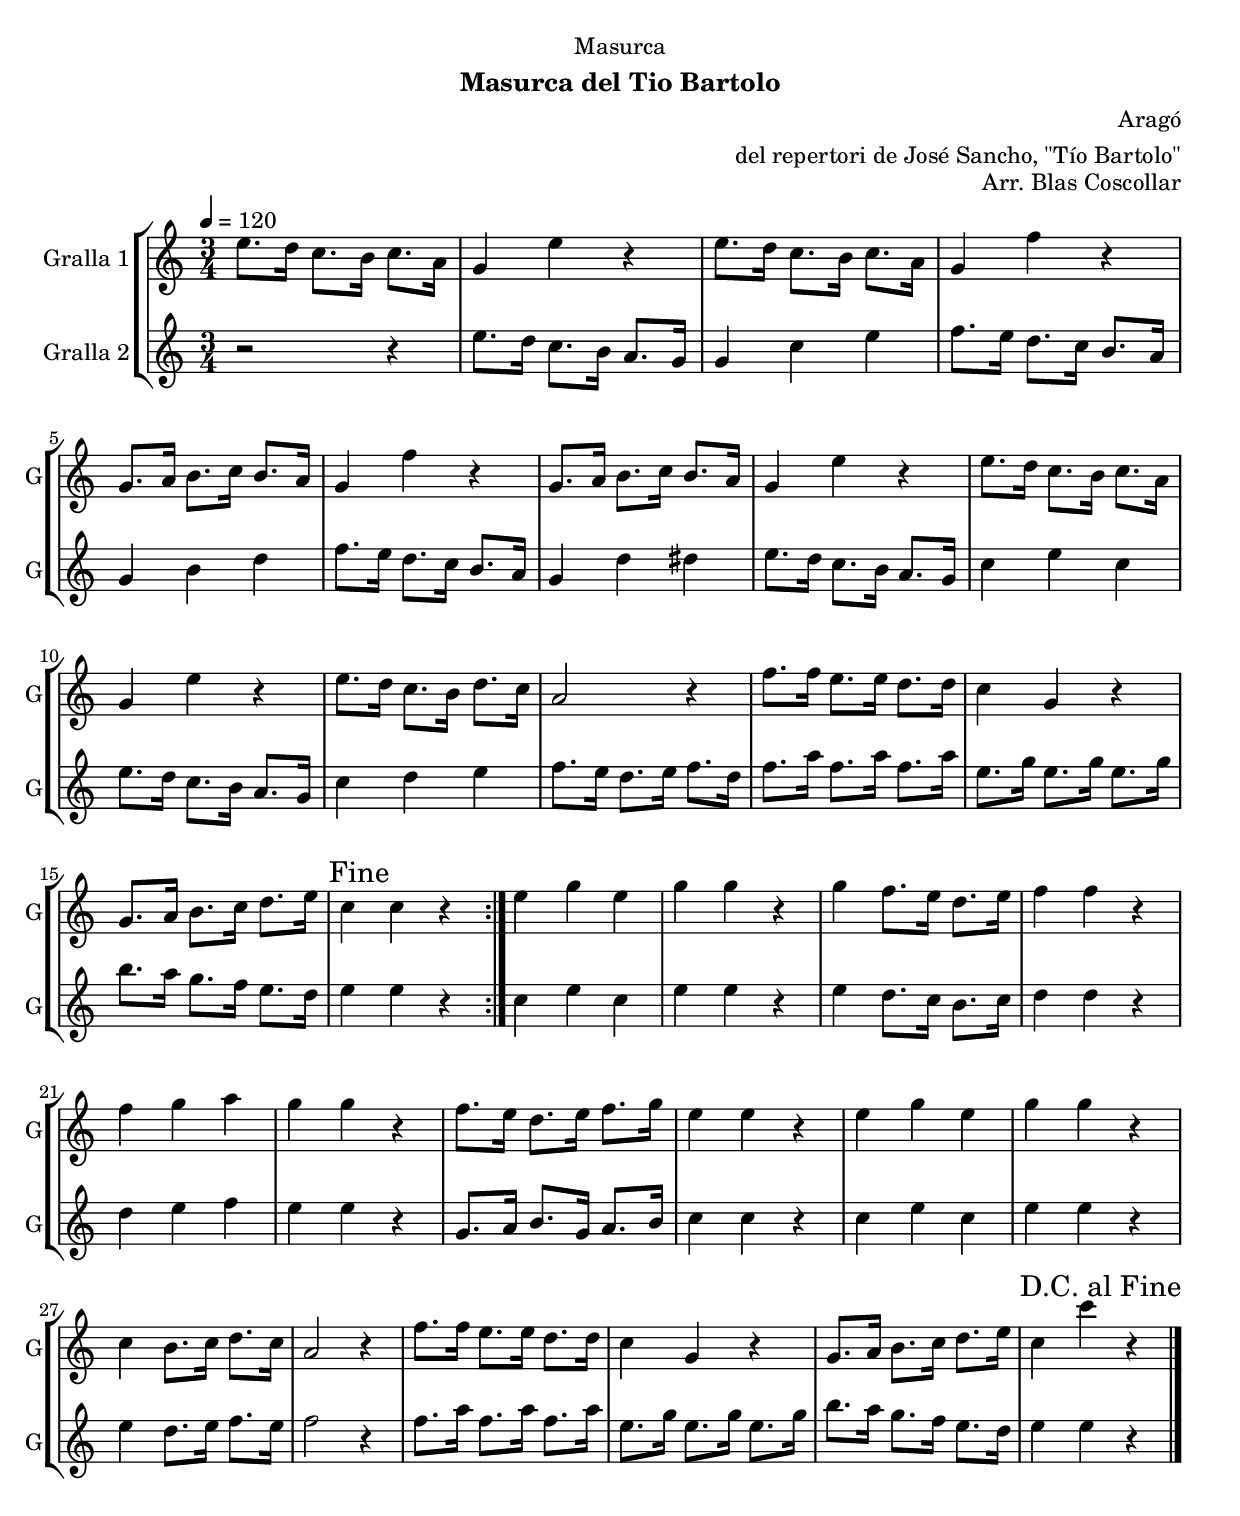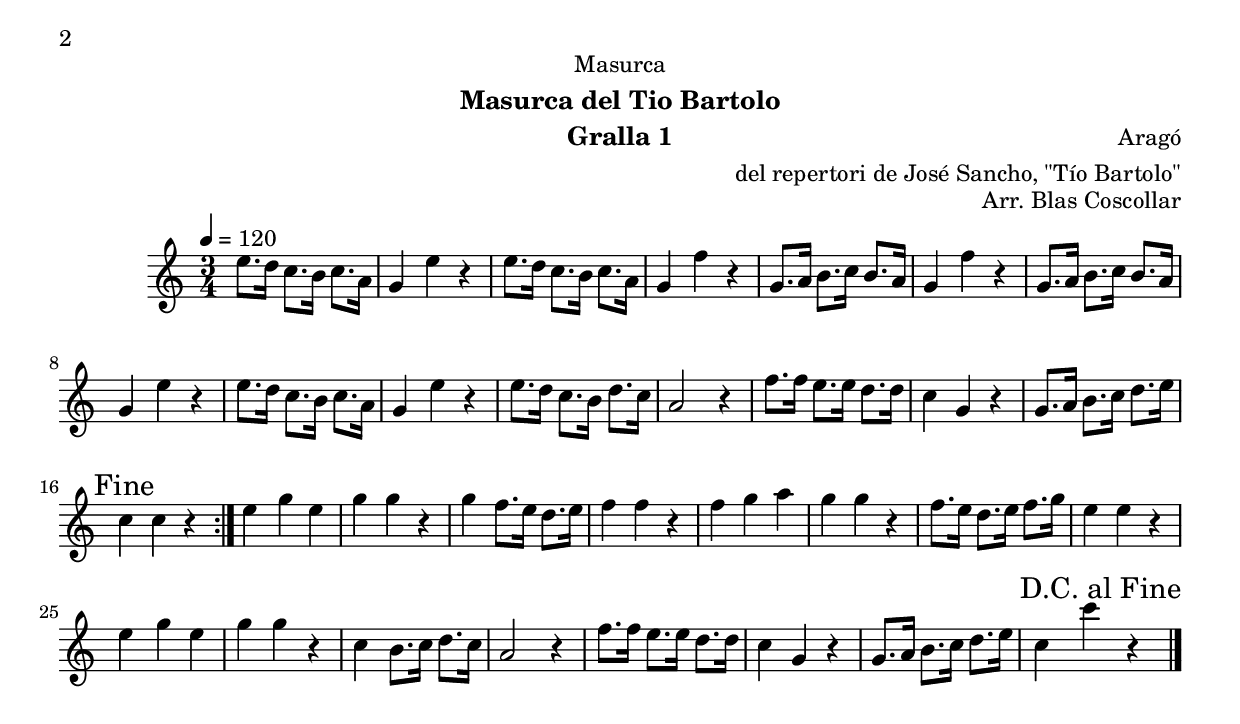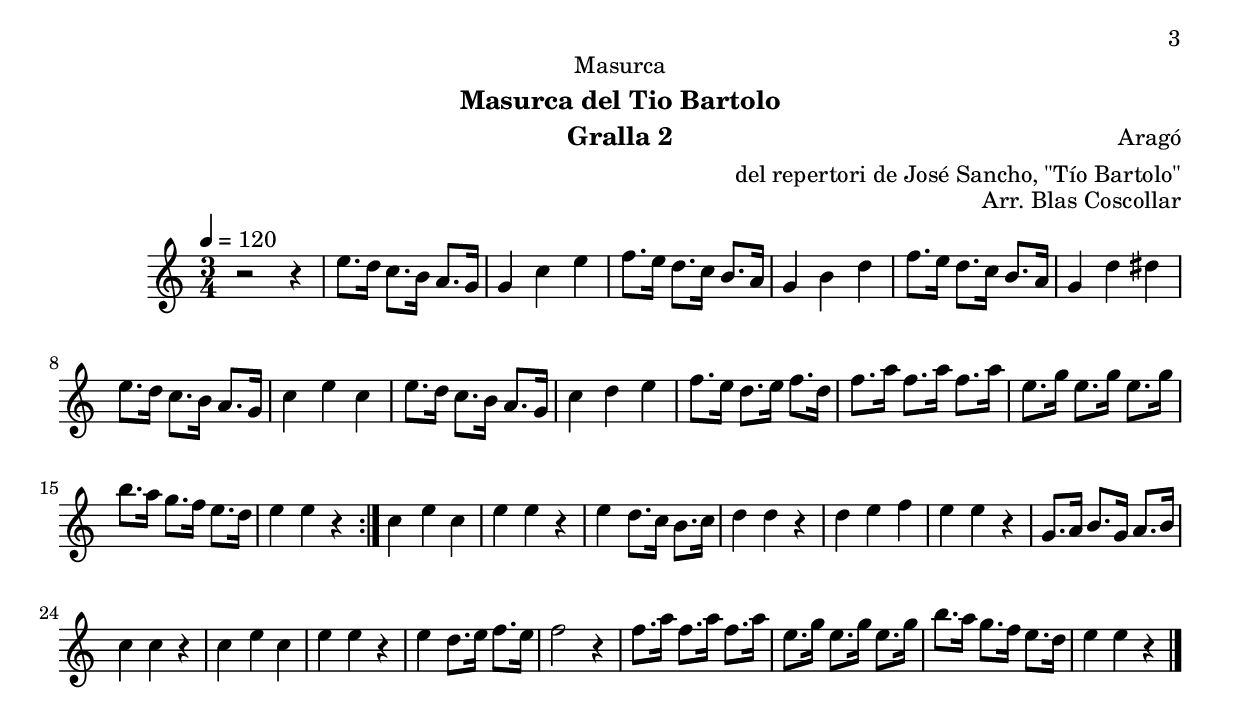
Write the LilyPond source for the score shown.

\version "2.16.2"

\header {
  dedication="Masurca"
  title=""
  subtitle="Masurca del Tio Bartolo"
  subsubtitle=""
  poet=""
  meter=""
  piece=""
  composer="Aragó"
  arranger="del repertori de José Sancho, \"Tío Bartolo\""
  opus="Arr. Blas Coscollar"
  instrument=""
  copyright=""
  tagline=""
}

liniaroAa =
\relative e''
{
  \tempo 4=120
  \clef treble
  \key c \major
  \time 3/4
  \repeat volta 2 { e8. d16 c8. b16 c8. a16  |
  g4 e' r  |
  e8. d16 c8. b16 c8. a16  |
  g4 f' r  |
  %05
  g,8. a16 b8. c16 b8. a16  |
  g4 f' r  |
  g,8. a16 b8. c16 b8. a16  |
  g4 e' r  |
  e8. d16 c8. b16 c8. a16  |
  %10
  g4 e' r  |
  e8. d16 c8. b16 d8. c16  |
  a2 r4  |
  f'8. f16 e8. e16 d8. d16  |
  c4 g r  |
  %15
  g8. a16 b8. c16 d8. e16  |
  \mark "Fine" c4 c r  | }
  e4 g e  |
  g4 g r  |
  g4 f8. e16 d8. e16  |
  %20
  f4 f r  |
  f4 g a  |
  g4 g r  |
  f8. e16 d8. e16 f8. g16  |
  e4 e r  |
  %25
  e4 g e  |
  g4 g r  |
  c,4 b8. c16 d8. c16  |
  a2 r4  |
  f'8. f16 e8. e16 d8. d16  |
  %30
  c4 g r  |
  g8. a16 b8. c16 d8. e16  |
  \mark "D.C. al Fine" c4 c' r  \bar "|."
}

liniaroAb =
\relative e''
{
  \tempo 4=120
  \clef treble
  \key c \major
  \time 3/4
  \repeat volta 2 { r2 r4  |
  e8. d16 c8. b16 a8. g16  |
  g4 c e  |
  f8. e16 d8. c16 b8. a16  |
  %05
  g4 b d  |
  f8. e16 d8. c16 b8. a16  |
  g4 d' dis  |
  e8. d16 c8. b16 a8. g16  |
  c4 e c  |
  %10
  e8. d16 c8. b16 a8. g16  |
  c4 d e  |
  f8. e16 d8. e16 f8. d16  |
  f8. a16 f8. a16 f8. a16  |
  e8. g16 e8. g16 e8. g16  |
  %15
  b8. a16 g8. f16 e8. d16  |
  e4 e r  | }
  c4 e c  |
  e4 e r  |
  e4 d8. c16 b8. c16  |
  %20
  d4 d r  |
  d4 e f  |
  e4 e r  |
  g,8. a16 b8. g16 a8. b16  |
  c4 c r  |
  %25
  c4 e c  |
  e4 e r  |
  e4 d8. e16 f8. e16  |
  f2 r4  |
  f8. a16 f8. a16 f8. a16  |
  %30
  e8. g16 e8. g16 e8. g16  |
  b8. a16 g8. f16 e8. d16  |
  e4 e r  \bar "|."
}

\bookpart {
  \score {
    \new StaffGroup {
      \override Score.RehearsalMark #'self-alignment-X = #LEFT
      <<
        \new Staff \with {instrumentName = #"Gralla 1" shortInstrumentName = #"G"} \liniaroAa
        \new Staff \with {instrumentName = #"Gralla 2" shortInstrumentName = #"G"} \liniaroAb
      >>
    }
    \layout {}
  }
  \score { \unfoldRepeats
    \new StaffGroup {
      \override Score.RehearsalMark #'self-alignment-X = #LEFT
      <<
        \new Staff \with {instrumentName = #"Gralla 1" shortInstrumentName = #"G"} \liniaroAa
        \new Staff \with {instrumentName = #"Gralla 2" shortInstrumentName = #"G"} \liniaroAb
      >>
    }
    \midi {
      \set Staff.midiInstrument = "oboe"
      \set DrumStaff.midiInstrument = "drums"
    }
  }
}

\bookpart {
  \header {instrument="Gralla 1"}
  \score {
    \new StaffGroup {
      \override Score.RehearsalMark #'self-alignment-X = #LEFT
      <<
        \new Staff \liniaroAa
      >>
    }
    \layout {}
  }
  \score { \unfoldRepeats
    \new StaffGroup {
      \override Score.RehearsalMark #'self-alignment-X = #LEFT
      <<
        \new Staff \liniaroAa
      >>
    }
    \midi {
      \set Staff.midiInstrument = "oboe"
      \set DrumStaff.midiInstrument = "drums"
    }
  }
}

\bookpart {
  \header {instrument="Gralla 2"}
  \score {
    \new StaffGroup {
      \override Score.RehearsalMark #'self-alignment-X = #LEFT
      <<
        \new Staff \liniaroAb
      >>
    }
    \layout {}
  }
  \score { \unfoldRepeats
    \new StaffGroup {
      \override Score.RehearsalMark #'self-alignment-X = #LEFT
      <<
        \new Staff \liniaroAb
      >>
    }
    \midi {
      \set Staff.midiInstrument = "oboe"
      \set DrumStaff.midiInstrument = "drums"
    }
  }
}

